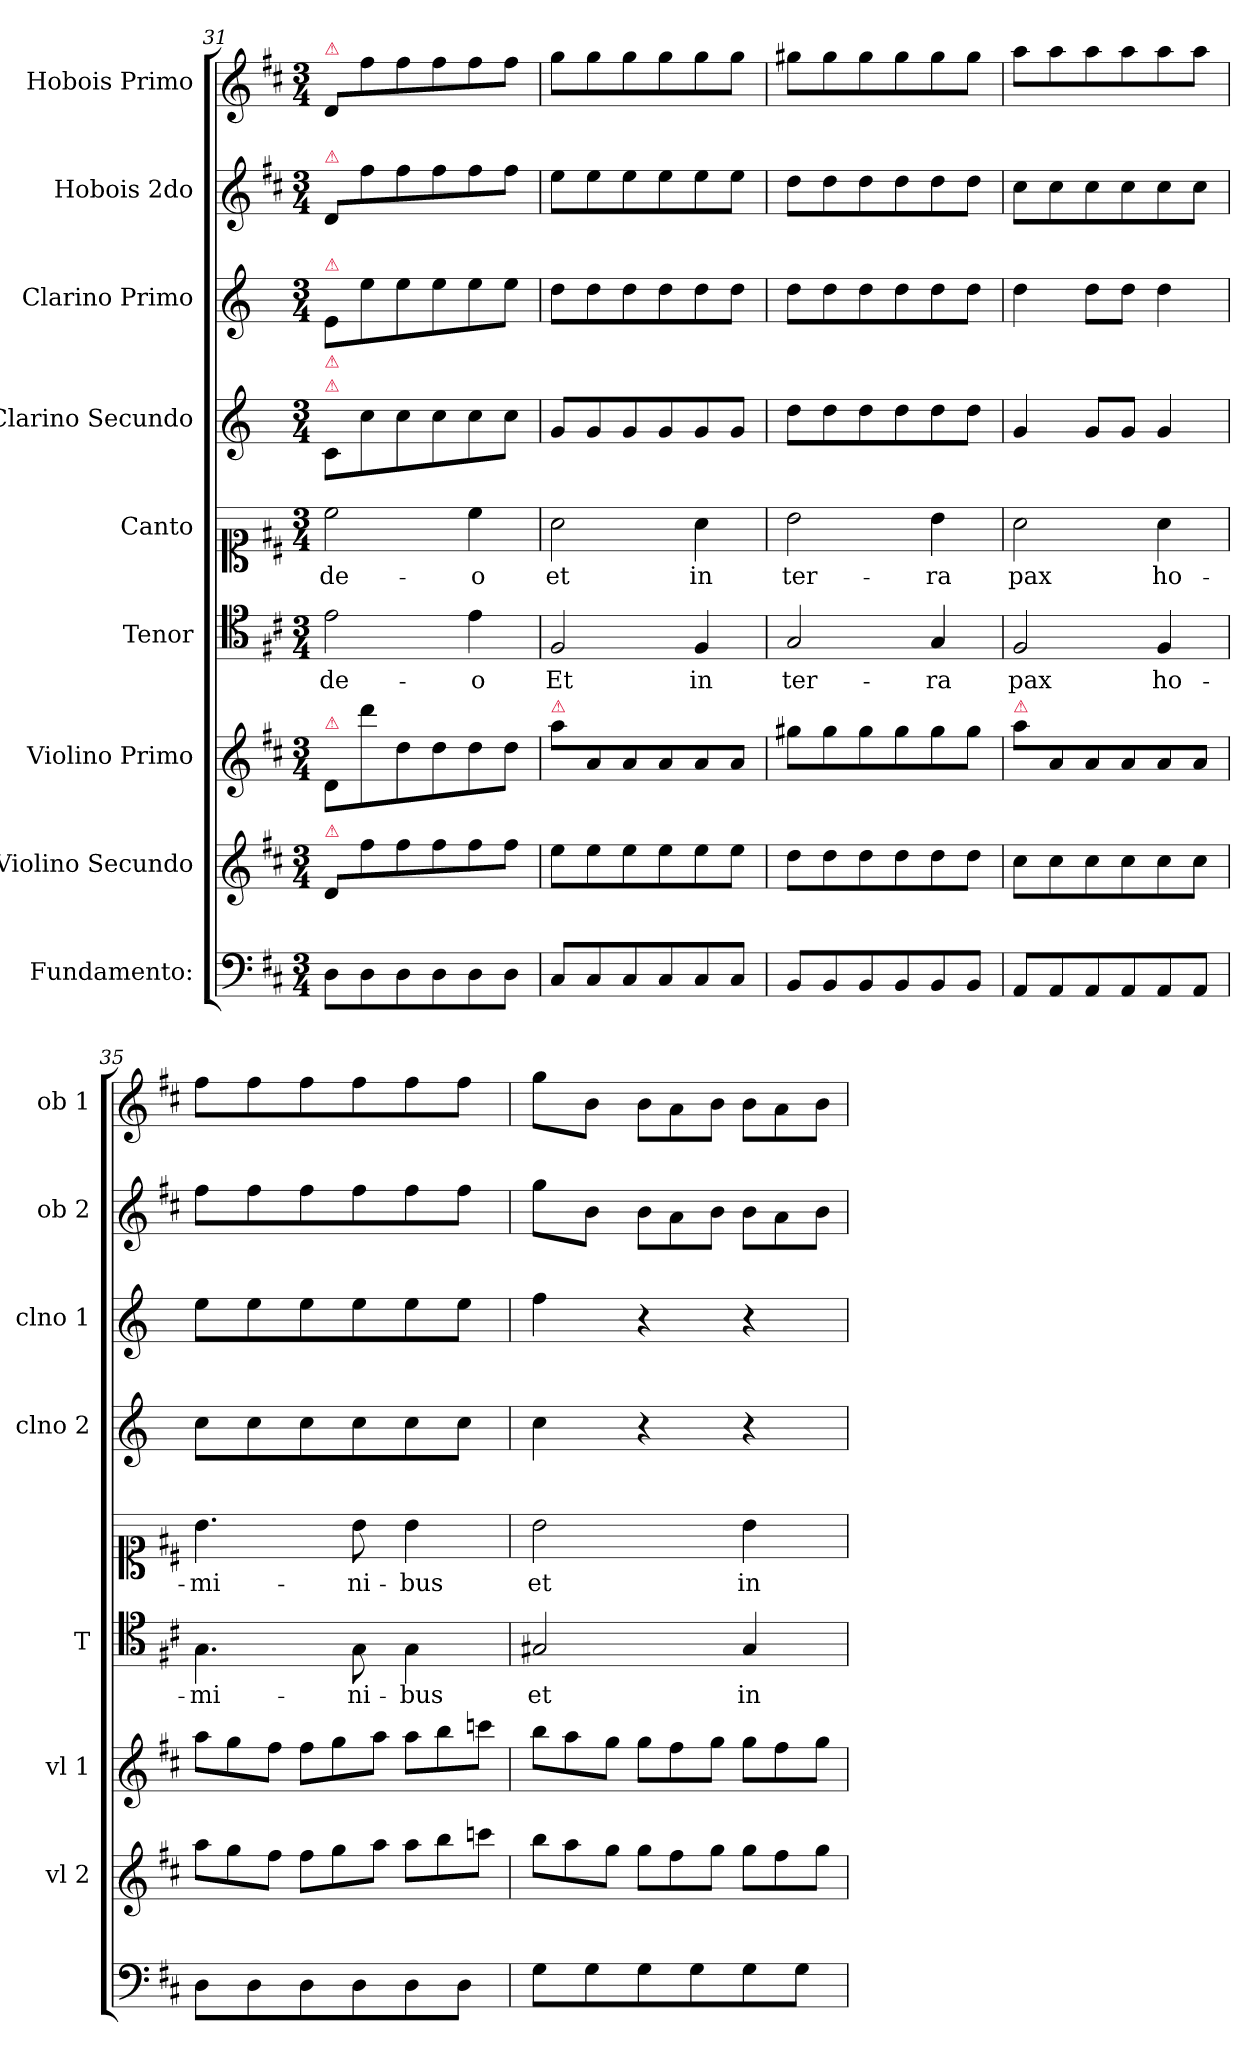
**kern	**kern	**kern	**kern	**text	**kern	**text	**kern	**kern	**kern	**kern
*part9	*part8	*part7	*part6	*part6	*part5	*part5	*part4	*part3	*part2	*part1
*staff9	*staff8	*staff7	*staff6	*staff6	*staff5	*staff5	*staff4	*staff3	*staff2	*staff1
*I"Fundamento:	*I"Violino Secundo	*I"Violino Primo	*I"Tenor	*	*I"Canto	*	*I"Clarino Secundo	*I"Clarino Primo	*I"Hobois 2do	*I"Hobois Primo
*	*I'vl 2	*I'vl 1	*I'T	*	*	*	*I'clno 2	*I'clno 1	*I'ob 2	*I'ob 1
*clefF4	*clefG2	*clefG2	*clefC4	*	*clefC1	*	*clefG2	*clefG2	*clefG2	*clefG2
*	*	*	*	*	*	*	*ITrd-1c-2	*ITrd-1c-2	*	*
*k[f#c#]	*k[f#c#]	*k[f#c#]	*k[f#c#]	*	*k[f#c#]	*	*k[f#c#]	*k[f#c#]	*k[f#c#]	*k[f#c#]
*M3/4	*M3/4	*M3/4	*M3/4	*	*M3/4	*	*M3/4	*M3/4	*M3/4	*M3/4
=31	=31	=31	=31	=31	=31	=31	=31	=31	=31	=31
!	!	!	!	!	!	!	!	!	!	!LO:TX:a:color=crimson:t=⚠
!	!	!	!	!	!	!	!	!	!LO:TX:a:color=crimson:t=⚠	!
!	!	!	!	!	!	!	!	!LO:TX:a:color=crimson:t=⚠	!	!
!	!	!	!	!	!	!	!LO:TX:a:color=crimson:t=⚠	!	!	!
!	!	!	!	!	!	!	!LO:TX:a:color=crimson:t=⚠	!	!	!
!	!	!LO:TX:a:color=crimson:t=⚠	!	!	!	!	!	!	!	!
!	!LO:TX:a:color=crimson:t=⚠	!	!	!	!	!	!	!	!	!
8D\L	8d/L	8d/L	2e\	de-	2cc#\	de-	8d/L	8f#/L	8d/L	8d/L
8D\	8ff#\	8ddd\	.	.	.	.	8dd\	8ff#\	8ff#\	8ff#\
8D\	8ff#\	8dd\	.	.	.	.	8dd\	8ff#\	8ff#\	8ff#\
8D\	8ff#\	8dd\	.	.	.	.	8dd\	8ff#\	8ff#\	8ff#\
8D\	8ff#\	8dd\	4e\	-o	4cc#\	-o	8dd\	8ff#\	8ff#\	8ff#\
8D\J	8ff#\J	8dd\J	.	.	.	.	8dd\J	8ff#\J	8ff#\J	8ff#\J
=32	=32	=32	=32	=32	=32	=32	=32	=32	=32	=32
!	!	!LO:TX:a:color=crimson:t=⚠	!	!	!	!	!	!	!	!
8C#/L	8ee\L	8aa\L	2F#/	Et	2a\	et	8a/L	8ee\L	8ee\L	8gg\L
8C#/	8ee\	8a/	.	.	.	.	8a/	8ee\	8ee\	8gg\
8C#/	8ee\	8a/	.	.	.	.	8a/	8ee\	8ee\	8gg\
8C#/	8ee\	8a/	.	.	.	.	8a/	8ee\	8ee\	8gg\
8C#/	8ee\	8a/	4F#/	in	4a\	in	8a/	8ee\	8ee\	8gg\
8C#/J	8ee\J	8a/J	.	.	.	.	8a/J	8ee\J	8ee\J	8gg\J
=33	=33	=33	=33	=33	=33	=33	=33	=33	=33	=33
8BB/L	8dd\L	8gg#X\L	2G/	ter-	2b\	ter-	8ee\L	8ee\L	8dd\L	8gg#X\L
8BB/	8dd\	8gg#\	.	.	.	.	8ee\	8ee\	8dd\	8gg#\
8BB/	8dd\	8gg#\	.	.	.	.	8ee\	8ee\	8dd\	8gg#\
8BB/	8dd\	8gg#\	.	.	.	.	8ee\	8ee\	8dd\	8gg#\
8BB/	8dd\	8gg#\	4G/	-ra	4b\	-ra	8ee\	8ee\	8dd\	8gg#\
8BB/J	8dd\J	8gg#\J	.	.	.	.	8ee\J	8ee\J	8dd\J	8gg#\J
=34	=34	=34	=34	=34	=34	=34	=34	=34	=34	=34
!	!	!LO:TX:a:color=crimson:t=⚠	!	!	!	!	!	!	!	!
8AA/L	8cc#\L	8aa\L	2F#/	pax	2a\	pax	4a/	4ee\	8cc#\L	8aa\L
8AA/	8cc#\	8a/	.	.	.	.	.	.	8cc#\	8aa\
8AA/	8cc#\	8a/	.	.	.	.	8a/L	8ee\L	8cc#\	8aa\
8AA/	8cc#\	8a/	.	.	.	.	8a/J	8ee\J	8cc#\	8aa\
8AA/	8cc#\	8a/	4F#/	ho-	4a\	ho-	4a/	4ee\	8cc#\	8aa\
8AA/J	8cc#\J	8a/J	.	.	.	.	.	.	8cc#\J	8aa\J
=35	=35	=35	=35	=35	=35	=35	=35	=35	=35	=35
*	*Xtuplet	*Xtuplet	*	*	*	*	*	*	*	*
8D\L	12aa\L	12aa\L	4.G\	-mi-	4.b\	-mi-	8dd\L	8ff#\L	8ff#\L	8ff#\L
.	12gg\	12gg\	.	.	.	.	.	.	.	.
8D\	.	.	.	.	.	.	8dd\	8ff#\	8ff#\	8ff#\
.	12ff#\J	12ff#\J	.	.	.	.	.	.	.	.
8D\	12ff#\L	12ff#\L	.	.	.	.	8dd\	8ff#\	8ff#\	8ff#\
.	12gg\	12gg\	.	.	.	.	.	.	.	.
8D\	.	.	8G\	-ni-	8b\	-ni-	8dd\	8ff#\	8ff#\	8ff#\
.	12aa\J	12aa\J	.	.	.	.	.	.	.	.
8D\	12aa\L	12aa\L	4G\	-bus	4b\	-bus	8dd\	8ff#\	8ff#\	8ff#\
.	12bb\	12bb\	.	.	.	.	.	.	.	.
8D\J	.	.	.	.	.	.	8dd\J	8ff#\J	8ff#\J	8ff#\J
.	12cccn\J	12cccn\J	.	.	.	.	.	.	.	.
=36	=36	=36	=36	=36	=36	=36	=36	=36	=36	=36
8G\L	12bb\L	12bb\L	2G#X/	et	2b\	et	4dd\	4gg\	8gg\L	8gg\L
.	12aa\	12aa\	.	.	.	.	.	.	.	.
8G\	.	.	.	.	.	.	.	.	8b\J	8b\J
.	12gg\J	12gg\J	.	.	.	.	.	.	.	.
*	*	*	*	*	*	*	*	*	*Xtuplet	*Xtuplet
8G\	12gg\L	12gg\L	.	.	.	.	4r	4r	12b\L	12b\L
.	12ff#\	12ff#\	.	.	.	.	.	.	12a\	12a\
8G\	.	.	.	.	.	.	.	.	.	.
.	12gg\J	12gg\J	.	.	.	.	.	.	12b\J	12b\J
8G\	12gg\L	12gg\L	4G#/	in	4b\	in	4r	4r	12b\L	12b\L
.	12ff#\	12ff#\	.	.	.	.	.	.	12a\	12a\
8G\J	.	.	.	.	.	.	.	.	.	.
.	12gg\J	12gg\J	.	.	.	.	.	.	12b\J	12b\J
=	=	=	=	=	=	=	=	=	=	=
*-	*-	*-	*-	*-	*-	*-	*-	*-	*-	*-
